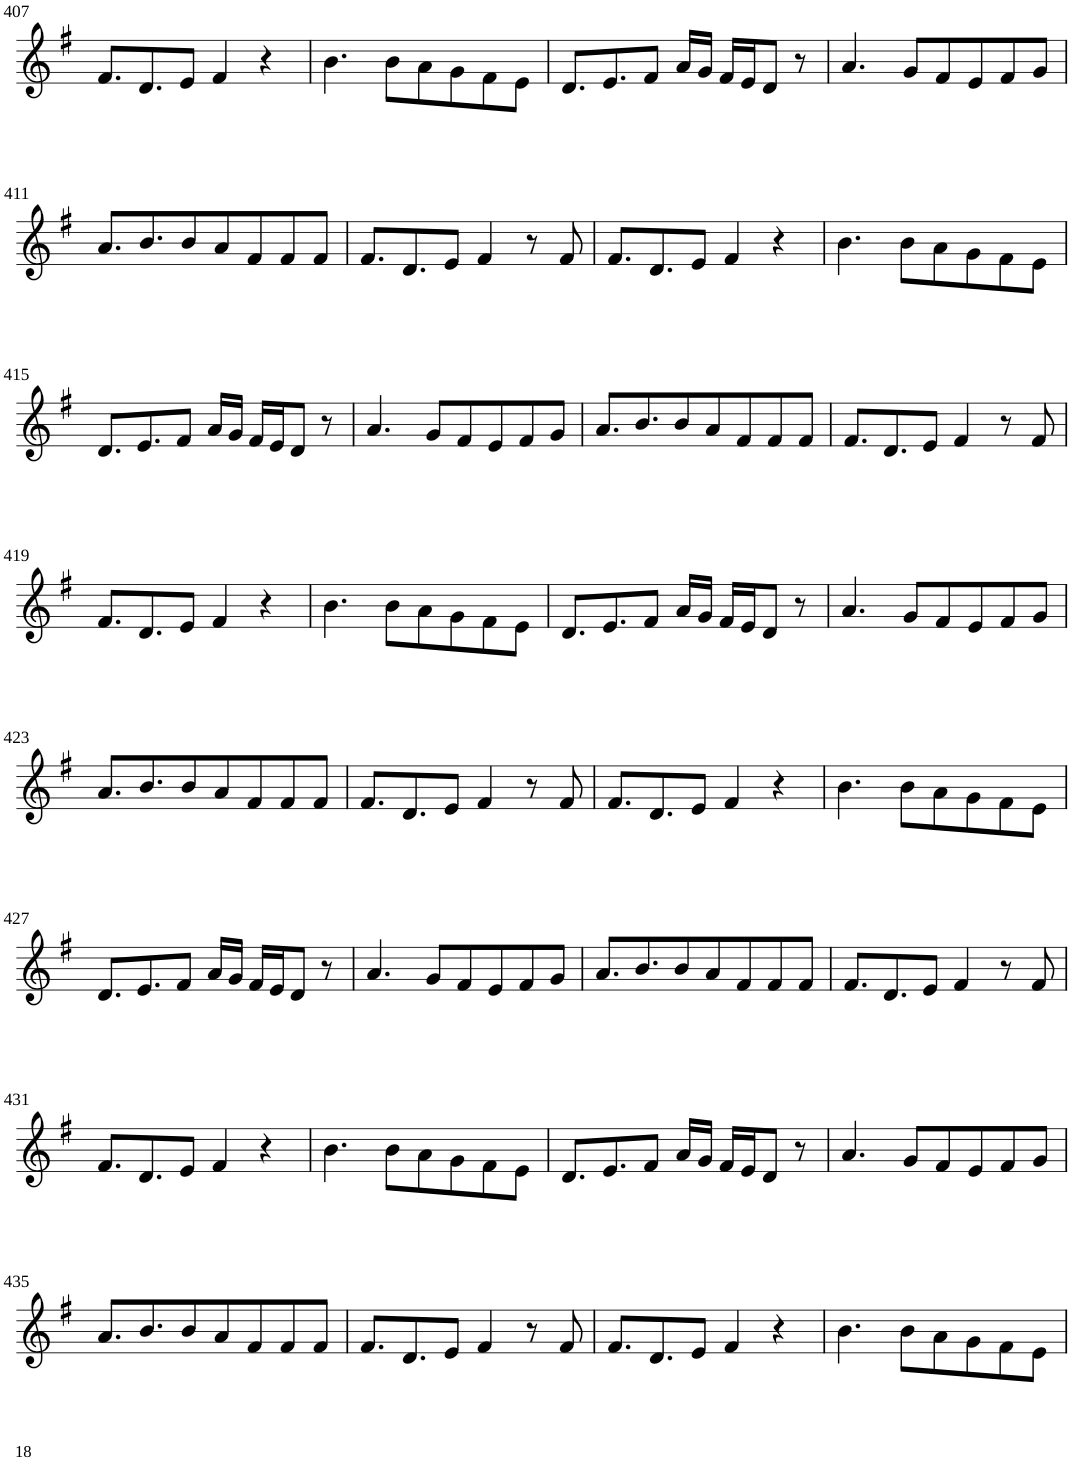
**kern
*part1
*staff1
*I"Violin
!!LO:PB:g=z
*clefG2
*k[f#]
*G:
*M8/8
=407
8.f#/L
8.d/
8e/J
4f#/
4r
=408
4.b\
8b\L
8a\
8g\
8f#\
8e\J
=409
8.d/L
8.e/
8f#/J
16a/LL
16g/JJ
16f#/LL
16e/J
8d/J
8r
=410
4.a/
8g/L
8f#/
8e/
8f#/
8g/J
!!LO:LB:g=z
=411
8.a/L
8.b/
8b/
8a/
8f#/
8f#/
8f#/J
=412
8.f#/L
8.d/
8e/J
4f#/
8r
8f#/
=413
8.f#/L
8.d/
8e/J
4f#/
4r
=414
4.b\
8b\L
8a\
8g\
8f#\
8e\J
!!LO:LB:g=z
=415
8.d/L
8.e/
8f#/J
16a/LL
16g/JJ
16f#/LL
16e/J
8d/J
8r
=416
4.a/
8g/L
8f#/
8e/
8f#/
8g/J
=417
8.a/L
8.b/
8b/
8a/
8f#/
8f#/
8f#/J
=418
8.f#/L
8.d/
8e/J
4f#/
8r
8f#/
!!LO:LB:g=z
=419
8.f#/L
8.d/
8e/J
4f#/
4r
=420
4.b\
8b\L
8a\
8g\
8f#\
8e\J
=421
8.d/L
8.e/
8f#/J
16a/LL
16g/JJ
16f#/LL
16e/J
8d/J
8r
=422
4.a/
8g/L
8f#/
8e/
8f#/
8g/J
!!LO:LB:g=z
=423
8.a/L
8.b/
8b/
8a/
8f#/
8f#/
8f#/J
=424
8.f#/L
8.d/
8e/J
4f#/
8r
8f#/
=425
8.f#/L
8.d/
8e/J
4f#/
4r
=426
4.b\
8b\L
8a\
8g\
8f#\
8e\J
!!LO:LB:g=z
=427
8.d/L
8.e/
8f#/J
16a/LL
16g/JJ
16f#/LL
16e/J
8d/J
8r
=428
4.a/
8g/L
8f#/
8e/
8f#/
8g/J
=429
8.a/L
8.b/
8b/
8a/
8f#/
8f#/
8f#/J
=430
8.f#/L
8.d/
8e/J
4f#/
8r
8f#/
!!LO:LB:g=z
=431
8.f#/L
8.d/
8e/J
4f#/
4r
=432
4.b\
8b\L
8a\
8g\
8f#\
8e\J
=433
8.d/L
8.e/
8f#/J
16a/LL
16g/JJ
16f#/LL
16e/J
8d/J
8r
=434
4.a/
8g/L
8f#/
8e/
8f#/
8g/J
!!LO:LB:g=z
=435
8.a/L
8.b/
8b/
8a/
8f#/
8f#/
8f#/J
=436
8.f#/L
8.d/
8e/J
4f#/
8r
8f#/
=437
8.f#/L
8.d/
8e/J
4f#/
4r
=438
4.b\
8b\L
8a\
8g\
8f#\
8e\J
=
*-
